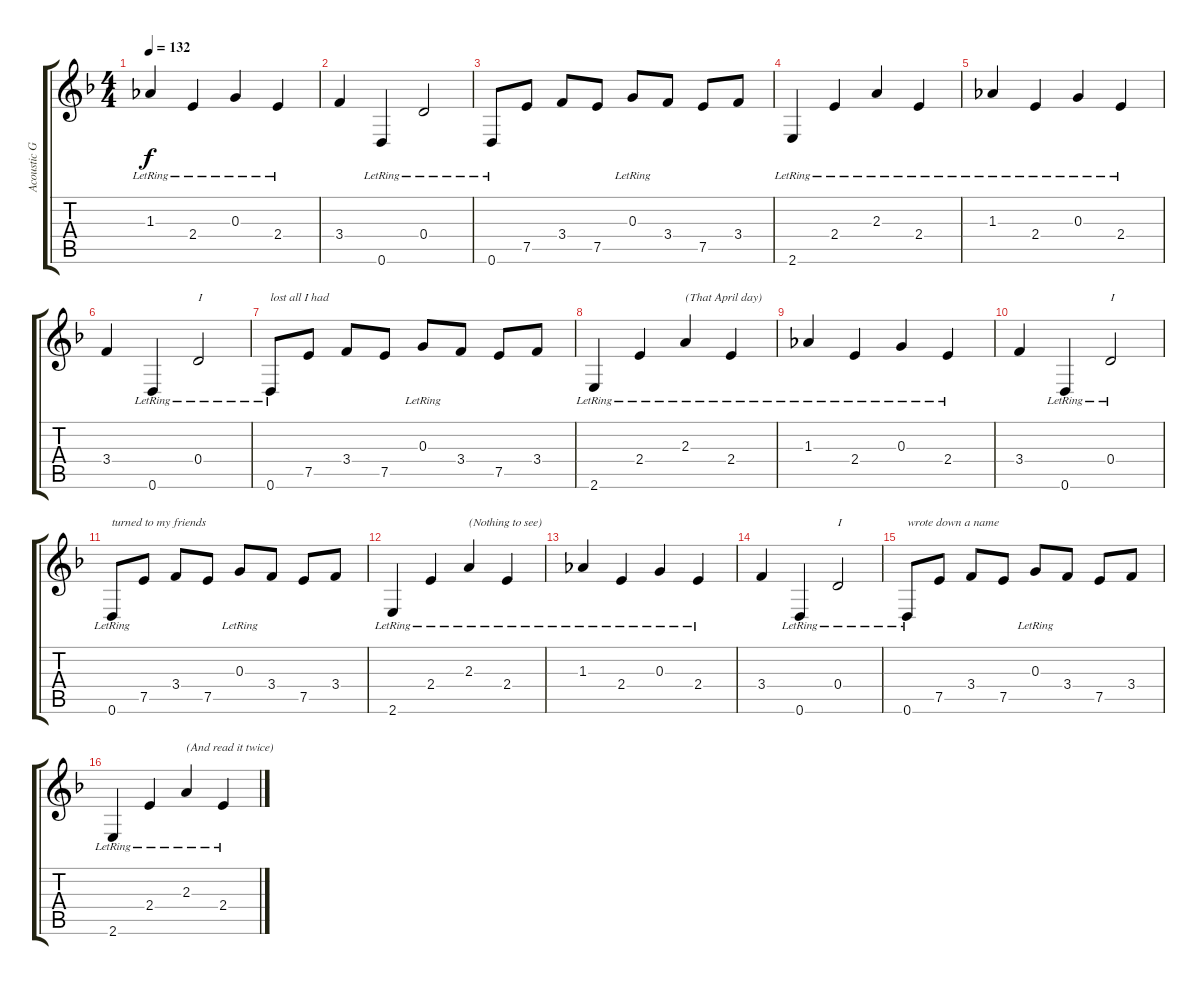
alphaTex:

\track ("Acoustic Guitar" "Acoustic G") {instrument acousticguitarnylon}
\staff {score tabs}
\tuning (E4 B3 G3 D3 A2 D2) {hide}
\ts (4 4)
\tempo 132
\clef g2
\ks dminor
1.3{lr}.4{dy f} 2.4{lr}.4 0.3{lr}.4 2.4{lr}.4 |
3.4.4 0.6{lr}.4 0.4{lr}.2 |
0.6{lr}.8 7.5.8 3.4.8 7.5.8 0.3{lr}.8 3.4.8 7.5.8 3.4.8 |
2.6{lr}.4 2.4{lr}.4 2.3{lr}.4 2.4{lr}.4 |
1.3{lr}.4 2.4{lr}.4 0.3{lr}.4 2.4{lr}.4 |
3.4.4 0.6{lr}.4 0.4{lr}.2{txt "I"} |
0.6{lr}.8{txt "lost all I had"} 7.5.8 3.4.8 7.5.8 0.3{lr}.8 3.4.8 7.5.8 3.4.8 |
2.6{lr}.4 2.4{lr}.4 2.3{lr}.4{txt "(That April day)"} 2.4{lr}.4 |
1.3{lr}.4 2.4{lr}.4 0.3{lr}.4 2.4{lr}.4 |
3.4.4 0.6{lr}.4 0.4{lr}.2{txt "I"} |
0.6{lr}.8{txt "turned to my friends"} 7.5.8 3.4.8 7.5.8 0.3{lr}.8 3.4.8 7.5.8 3.4.8 |
2.6{lr}.4 2.4{lr}.4 2.3{lr}.4{txt "(Nothing to see)"} 2.4{lr}.4 |
1.3{lr}.4 2.4{lr}.4 0.3{lr}.4 2.4{lr}.4 |
3.4.4 0.6{lr}.4 0.4{lr}.2{txt "I"} |
0.6{lr}.8{txt "wrote down a name"} 7.5.8 3.4.8 7.5.8 0.3{lr}.8 3.4.8 7.5.8 3.4.8 |
2.6{lr}.4 2.4{lr}.4 2.3{lr}.4{txt "(And read it twice)"} 2.4{lr}.4
